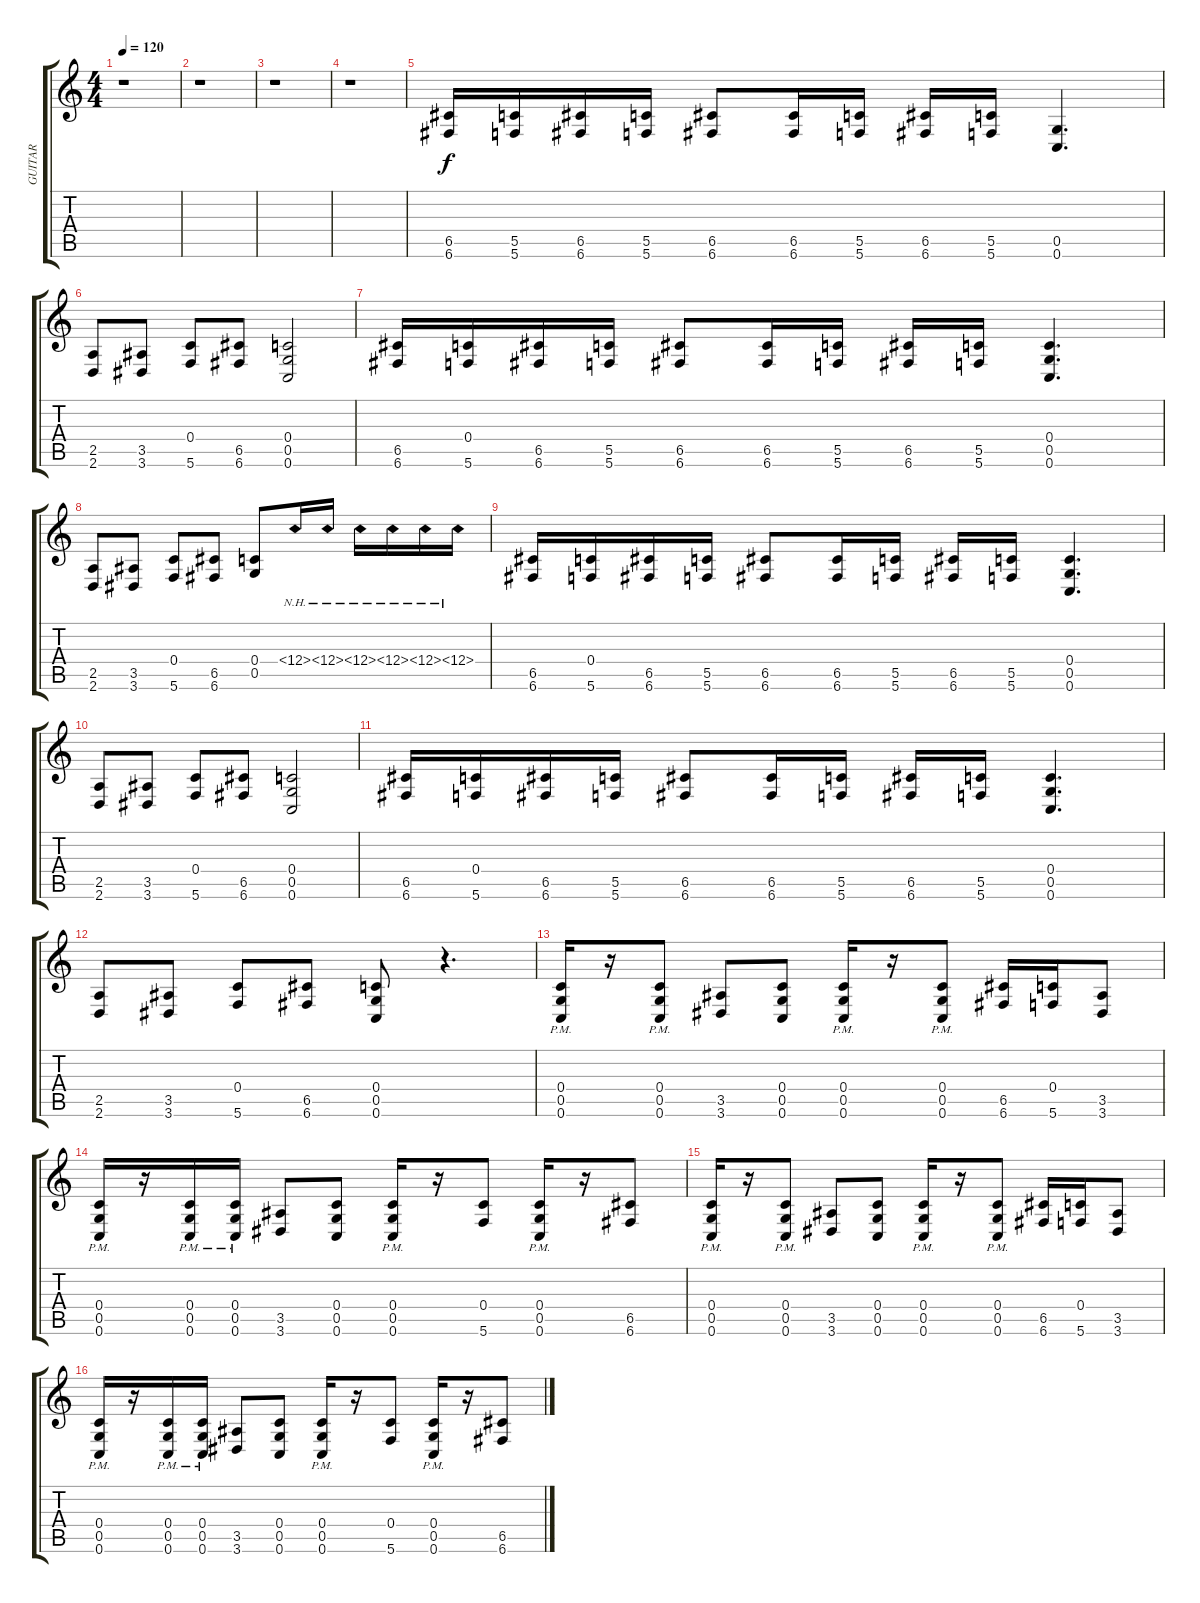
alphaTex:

\track ("GUITAR" "GUITAR") {instrument distortionguitar}
\staff {score tabs}
\tuning (D4 A3 F3 C3 G2 C2) {hide}
\ts (4 4)
\tempo 120
\clef g2
\ks c
r.1{dy f instrument distortionguitar} |
r.1 |
r.1 |
r.1 |
(6.5 6.6).16 (5.5 5.6).16 (6.5 6.6).16 (5.5 5.6).16 (6.5 6.6).8 (6.5 6.6).16 (5.5 5.6).16 (6.5 6.6).16 (5.5 5.6).16 (0.5 0.6).4{d} |
(2.5 2.6).8 (3.5 3.6).8 (0.4 5.6).8 (6.5 6.6).8 (0.4 0.5 0.6).2 |
(6.5 6.6).16 (0.4 5.6).16 (6.5 6.6).16 (5.5 5.6).16 (6.5 6.6).8 (6.5 6.6).16 (5.5 5.6).16 (6.5 6.6).16 (5.5 5.6).16 (0.4 0.5 0.6).4{d} |
(2.5 2.6).8 (3.5 3.6).8 (0.4 5.6).8 (6.5 6.6).8 (0.4 0.5).8 0.4{nh}.16 0.4{nh}.16 0.4{nh}.16 0.4{nh}.16 0.4{nh}.16 0.4{nh}.16 |
(6.5 6.6).16 (0.4 5.6).16 (6.5 6.6).16 (5.5 5.6).16 (6.5 6.6).8 (6.5 6.6).16 (5.5 5.6).16 (6.5 6.6).16 (5.5 5.6).16 (0.4 0.5 0.6).4{d} |
(2.5 2.6).8 (3.5 3.6).8 (0.4 5.6).8 (6.5 6.6).8 (0.4 0.5 0.6).2 |
(6.5 6.6).16 (0.4 5.6).16 (6.5 6.6).16 (5.5 5.6).16 (6.5 6.6).8 (6.5 6.6).16 (5.5 5.6).16 (6.5 6.6).16 (5.5 5.6).16 (0.4 0.5 0.6).4{d} |
(2.5 2.6).8 (3.5 3.6).8 (0.4 5.6).8 (6.5 6.6).8 (0.4 0.5 0.6).8 r.4{d} |
(0.4 0.5{pm} 0.6).16 r.16 (0.4 0.5{pm} 0.6).8 (3.5 3.6).8 (0.4 0.5 0.6).8 (0.4 0.5{pm} 0.6).16 r.16 (0.4 0.5{pm} 0.6).8 (6.5 6.6).16 (0.4 5.6).16 (3.5 3.6).8 |
(0.4 0.5{pm} 0.6).16 r.16 (0.4 0.5{pm} 0.6).16 (0.4 0.5{pm} 0.6).16 (3.5 3.6).8 (0.4 0.5 0.6).8 (0.4 0.5{pm} 0.6).16 r.16 (0.4 5.6).8 (0.4 0.5{pm} 0.6).16 r.16 (6.5 6.6).8 |
(0.4 0.5{pm} 0.6).16 r.16 (0.4 0.5{pm} 0.6).8 (3.5 3.6).8 (0.4 0.5 0.6).8 (0.4 0.5{pm} 0.6).16 r.16 (0.4 0.5{pm} 0.6).8 (6.5 6.6).16 (0.4 5.6).16 (3.5 3.6).8 |
(0.4 0.5{pm} 0.6).16 r.16 (0.4 0.5{pm} 0.6).16 (0.4 0.5{pm} 0.6).16 (3.5 3.6).8 (0.4 0.5 0.6).8 (0.4 0.5{pm} 0.6).16 r.16 (0.4 5.6).8 (0.4 0.5{pm} 0.6).16 r.16 (6.5 6.6).8
